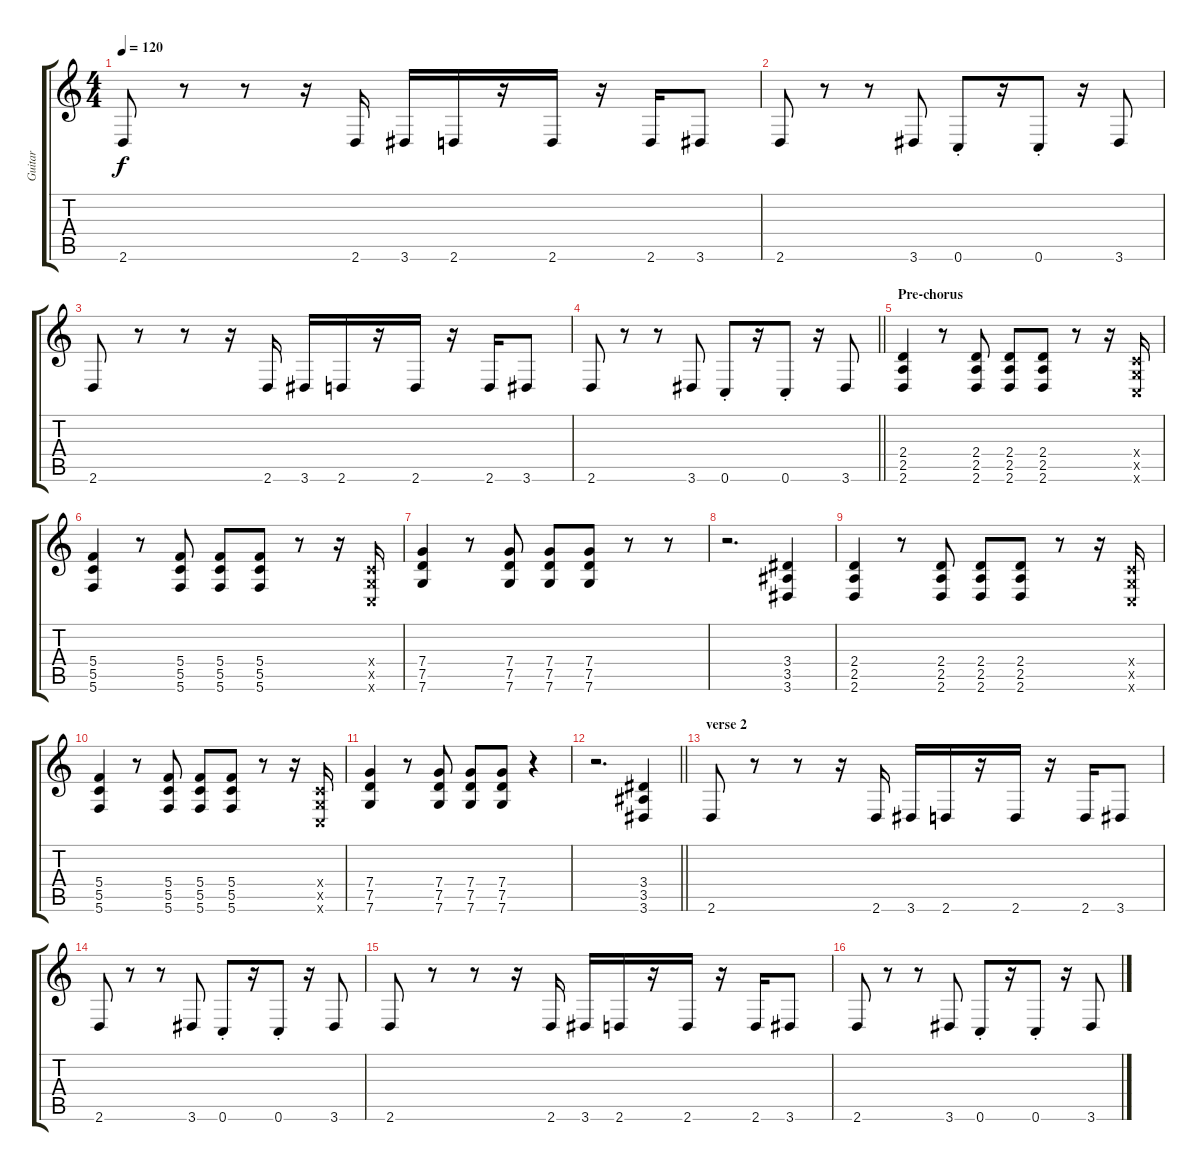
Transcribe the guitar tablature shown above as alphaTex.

\track ("Guitar" "Guitar") {instrument overdrivenguitar}
\staff {score tabs}
\tuning (D4 A3 F3 C3 G2 C2) {hide}
\ts (4 4)
\tempo 120
\clef g2
\ks c
2.6.8{dy f} r.8 r.8 r.16 2.6.16 3.6.16 2.6.16 r.16 2.6.16 r.16 2.6.16 3.6.8 |
2.6.8 r.8 r.8 3.6.8 0.6{st}.8 r.16 0.6{st}.8 r.16 3.6.8 |
2.6.8 r.8 r.8 r.16 2.6.16 3.6.16 2.6.16 r.16 2.6.16 r.16 2.6.16 3.6.8 |
\barLineRight lightlight
2.6.8 r.8 r.8 3.6.8 0.6{st}.8 r.16 0.6{st}.8 r.16 3.6.8 |
\section ("" "Pre-chorus")
(2.4 2.5 2.6).4{instrument distortionguitar} r.8 (2.4 2.5 2.6).8 (2.4 2.5 2.6).8 (2.4 2.5 2.6).8 r.8 r.16 (0.4{x} 0.5{x} 0.6{x}).16 |
(5.4 5.5 5.6).4 r.8 (5.4 5.5 5.6).8 (5.4 5.5 5.6).8 (5.4 5.5 5.6).8 r.8 r.16 (0.4{x} 0.5{x} 0.6{x}).16 |
(7.4 7.5 7.6).4 r.8 (7.4 7.5 7.6).8 (7.4 7.5 7.6).8 (7.4 7.5 7.6).8 r.8 r.8 |
r.2{d} (3.4 3.5 3.6).4 |
(2.4 2.5 2.6).4 r.8 (2.4 2.5 2.6).8 (2.4 2.5 2.6).8 (2.4 2.5 2.6).8 r.8 r.16 (0.4{x} 0.5{x} 0.6{x}).16 |
(5.4 5.5 5.6).4 r.8 (5.4 5.5 5.6).8 (5.4 5.5 5.6).8 (5.4 5.5 5.6).8 r.8 r.16 (0.4{x} 0.5{x} 0.6{x}).16 |
(7.4 7.5 7.6).4 r.8 (7.4 7.5 7.6).8 (7.4 7.5 7.6).8 (7.4 7.5 7.6).8 r.4 |
\barLineRight lightlight
r.2{d} (3.4 3.5 3.6).4 |
\section ("" "verse 2")
2.6.8{instrument overdrivenguitar} r.8 r.8 r.16 2.6.16 3.6.16 2.6.16 r.16 2.6.16 r.16 2.6.16 3.6.8 |
2.6.8 r.8 r.8 3.6.8 0.6{st}.8 r.16 0.6{st}.8 r.16 3.6.8 |
2.6.8 r.8 r.8 r.16 2.6.16 3.6.16 2.6.16 r.16 2.6.16 r.16 2.6.16 3.6.8 |
2.6.8 r.8 r.8 3.6.8 0.6{st}.8 r.16 0.6{st}.8 r.16 3.6.8
